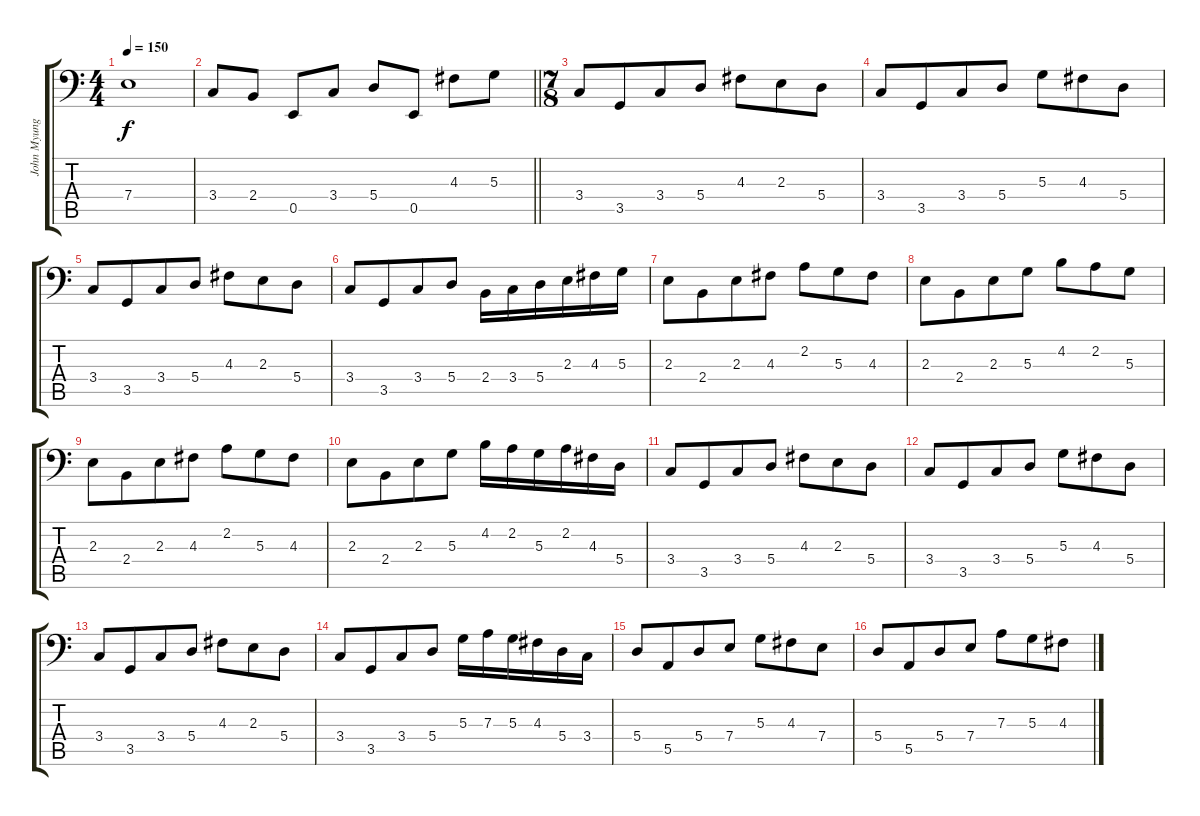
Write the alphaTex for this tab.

\track ("John Myung - Bass" "John Myung") {instrument electricbassfinger}
\staff {score tabs}
\tuning (C3 G2 D2 A1 E1 B0) {hide}
\ts (4 4)
\tempo 150
\clef f4
\ks c
7.4.1{dy f} |
\barLineRight lightlight
3.4.8 2.4.8 0.5.8 3.4.8 5.4.8 0.5.8 4.3.8 5.3.8 |
\ts (7 8)
3.4.8 3.5.8 3.4.8 5.4.8 4.3.8 2.3.8 5.4.8 |
3.4.8 3.5.8 3.4.8 5.4.8 5.3.8 4.3.8 5.4.8 |
3.4.8 3.5.8 3.4.8 5.4.8 4.3.8 2.3.8 5.4.8 |
3.4.8 3.5.8 3.4.8 5.4.8 2.4.16 3.4.16 5.4.16 2.3.16 4.3.16 5.3.16 |
2.3.8 2.4.8 2.3.8 4.3.8 2.2.8 5.3.8 4.3.8 |
2.3.8 2.4.8 2.3.8 5.3.8 4.2.8 2.2.8 5.3.8 |
2.3.8 2.4.8 2.3.8 4.3.8 2.2.8 5.3.8 4.3.8 |
2.3.8 2.4.8 2.3.8 5.3.8 4.2.16 2.2.16 5.3.16 2.2.16 4.3.16 5.4.16 |
3.4.8 3.5.8 3.4.8 5.4.8 4.3.8 2.3.8 5.4.8 |
3.4.8 3.5.8 3.4.8 5.4.8 5.3.8 4.3.8 5.4.8 |
3.4.8 3.5.8 3.4.8 5.4.8 4.3.8 2.3.8 5.4.8 |
3.4.8 3.5.8 3.4.8 5.4.8 5.3.16 7.3.16 5.3.16 4.3.16 5.4.16 3.4.16 |
5.4.8 5.5.8 5.4.8 7.4.8 5.3.8 4.3.8 7.4.8 |
5.4.8 5.5.8 5.4.8 7.4.8 7.3.8 5.3.8 4.3.8
